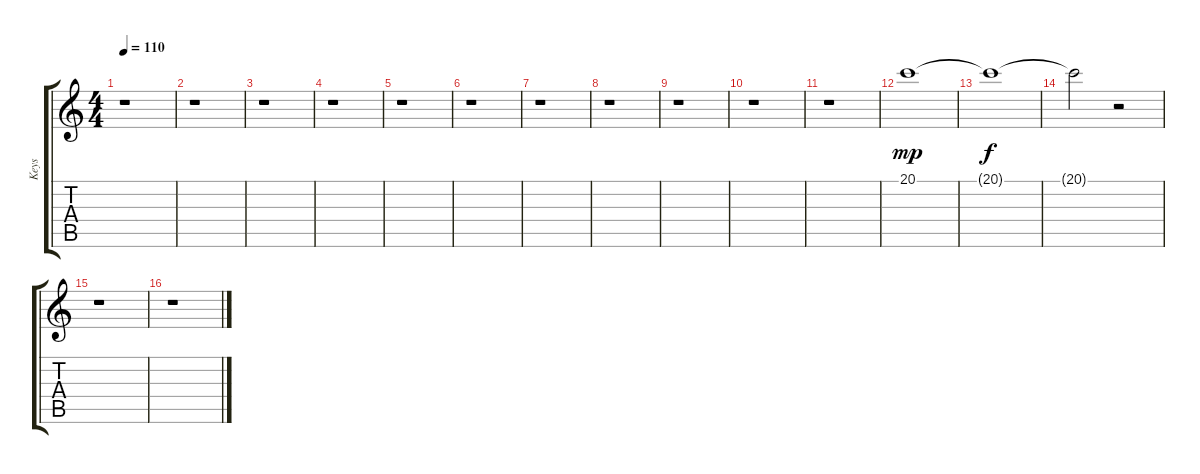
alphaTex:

\track ("Keys" "Keys") {instrument lead2sawtooth}
\staff {score tabs}
\tuning (E4 B3 G3 D3 A2 E2) {hide}
\ts (4 4)
\tempo 110
\clef g2
\ks c
r.1{dy f} |
r.1 |
r.1 |
r.1 |
r.1 |
r.1 |
r.1 |
r.1 |
r.1 |
r.1 |
r.1 |
20.1.1{dy mp} |
20.1{t}.1{dy f} |
20.1{t}.2 r.2 |
r.1 |
r.1
